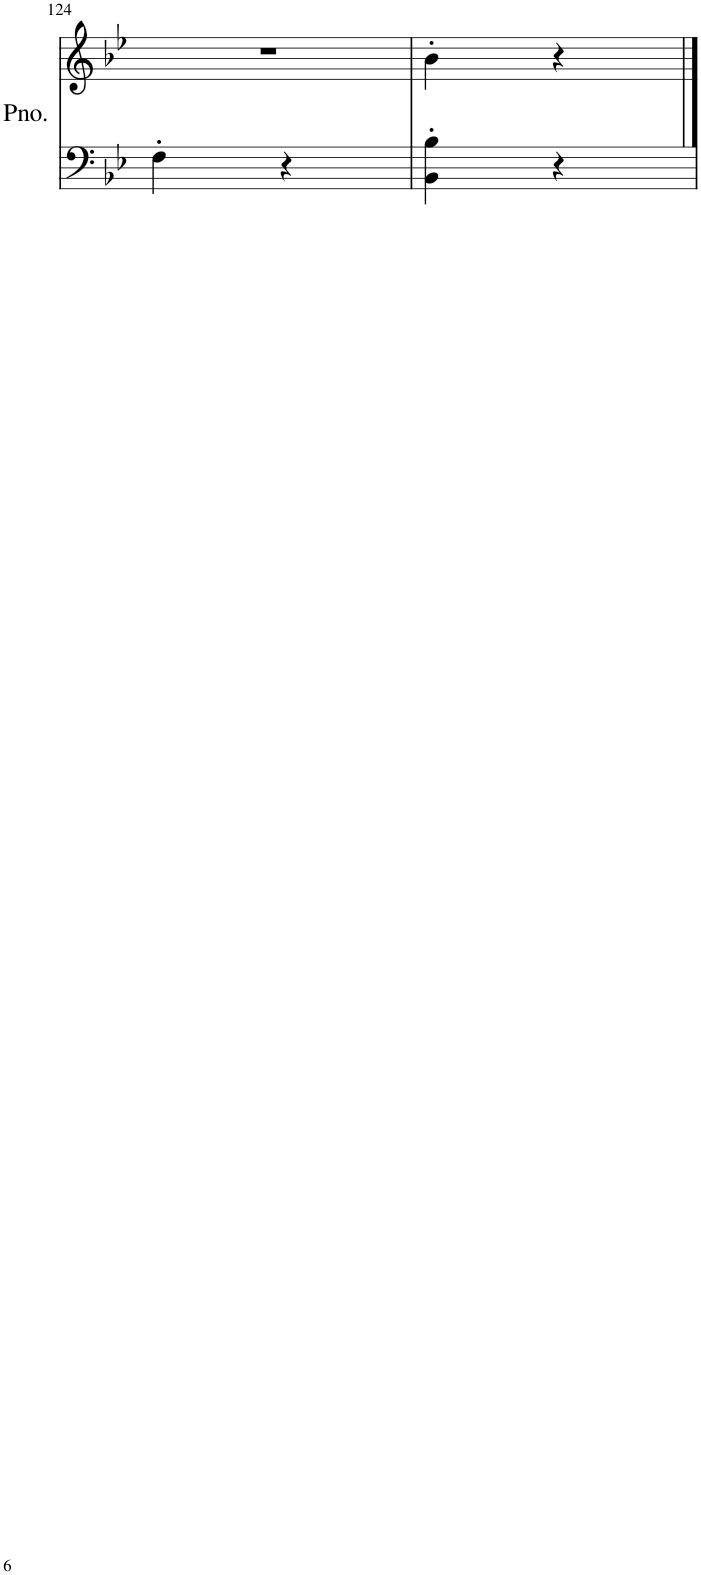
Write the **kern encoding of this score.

**kern	**kern
*part1	*part1
*staff2	*staff1
*I"Piano	*
*I'Pno.	*
!!LO:PB:g=z
*clefF4	*clefG2
*k[b-e-]	*k[b-e-]
*M2/4	*M2/4
=124	=124
4F'\	2r
4r	.
=125	=125
4BB-\' 4B-\'	4b-'\
4r	4r
==126	==126
2r	2r
=127	=127
2r	2r
==	==
*-	*-
